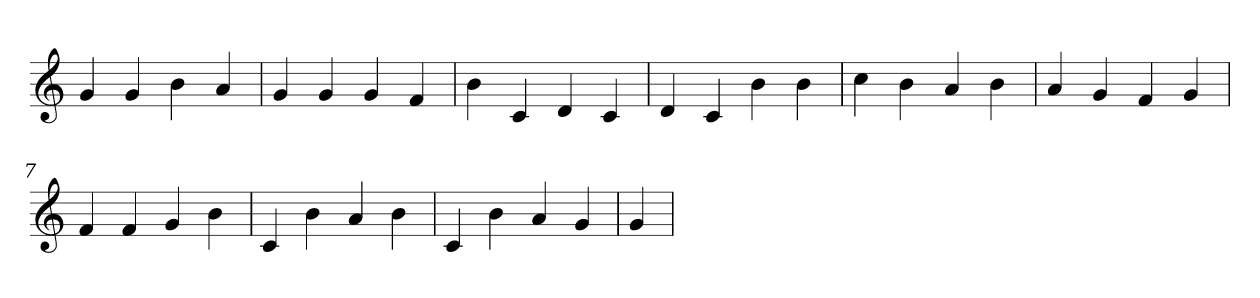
**kern
*part1
*staff1
*clefG2
=1
4g
4g
4b
4a
=2
4g
4g
4g
4f
=3
4b
4c
4d
4c
=4
4d
4c
4b
4b
=5
4cc
4b
4a
4b
=6
4a
4g
4f
4g
=7
4f
4f
4g
4b
=8
4c
4b
4a
4b
=9
4c
4b
4a
4g
=10
4g
=
*-
